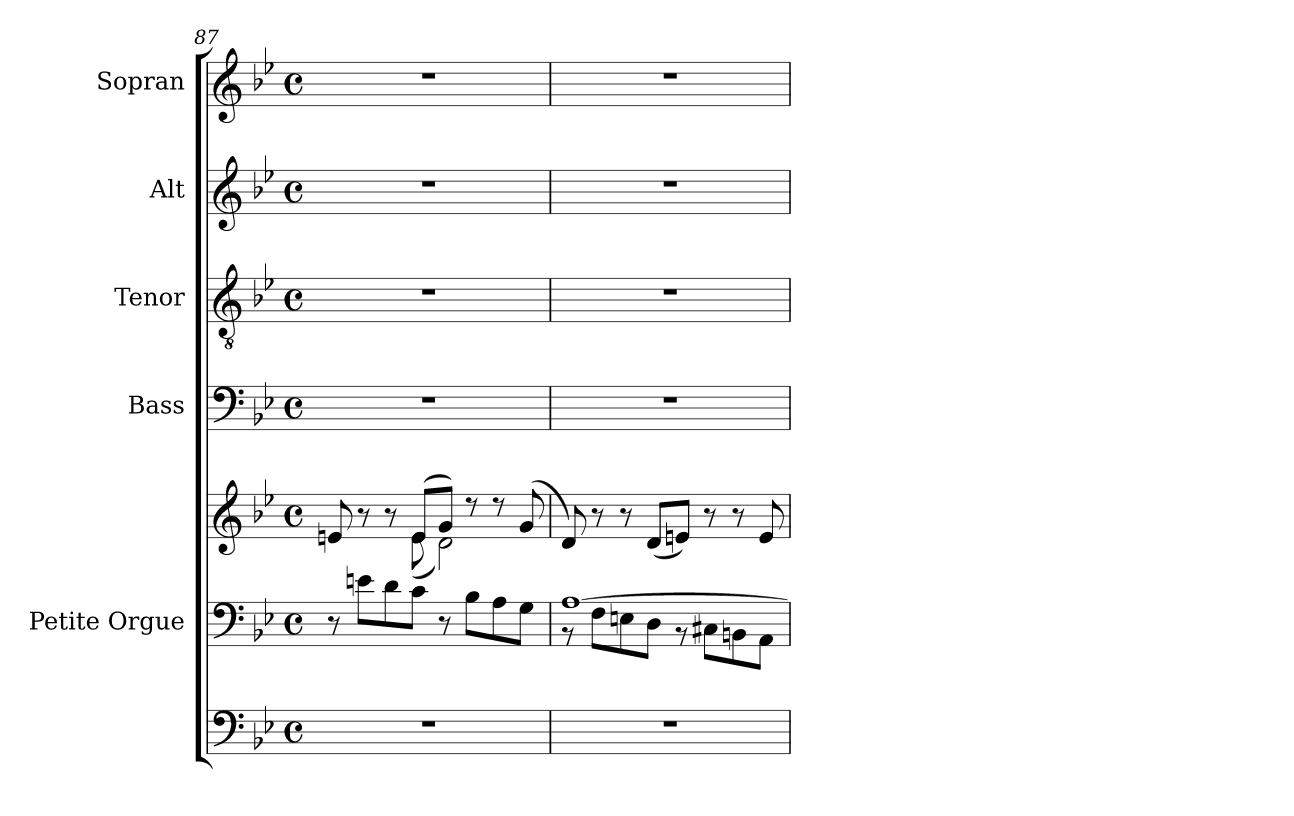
**kern	**kern	**kern	**kern	**kern	**kern	**kern
*part6	*part5	*part5	*part4	*part3	*part2	*part1
*staff7	*staff6	*staff5	*staff4	*staff3	*staff2	*staff1
*	*I"Petite Orgue	*	*I"Bass	*I"Tenor	*I"Alt	*I"Sopran
*	*I'Org. 1	*	*I'B.	*I'T.	*I'A.	*I'S.
*clefF4	*clefF4	*clefG2	*clefF4	*clefGv2	*clefG2	*clefG2
*k[b-e-]	*k[b-e-]	*k[b-e-]	*k[b-e-]	*k[b-e-]	*k[b-e-]	*k[b-e-]
*B-:	*B-:	*B-:	*B-:	*B-:	*B-:	*B-:
*M4/4	*M4/4	*M4/4	*M4/4	*M4/4	*M4/4	*M4/4
*met(c)	*met(c)	*met(c)	*met(c)	*met(c)	*met(c)	*met(c)
=87	=87	=87	=87	=87	=87	=87
*	*	*^	*	*	*	*
1r	8r	8en/	4.ryy	1r	1r	1r	1r
.	8en\L	8r	.	.	.	.	.
.	8d\	8r	.	.	.	.	.
.	8c\J	(>8e/L	(<8e\	.	.	.	.
.	8r	8g/J)	2d\)	.	.	.	.
.	8B-\L	8r	.	.	.	.	.
.	8A\	8r	.	.	.	.	.
.	8G\J	(<8g/	.	.	.	.	.
*	*	*v	*v	*	*	*	*
=88	=88	=88	=88	=88	=88	=88
*	*^	*	*	*	*	*
1r	[>1A	8r	8d/)	1r	1r	1r	1r
.	.	8F\L	8r	.	.	.	.
.	.	8En\	8r	.	.	.	.
.	.	8D\J	(<8d/L	.	.	.	.
.	.	8r	8en/J)	.	.	.	.
.	.	8C#X\L	8r	.	.	.	.
.	.	8BBn\	8r	.	.	.	.
.	.	8AA\J	8e/	.	.	.	.
*	*v	*v	*	*	*	*	*
=	=	=	=	=	=	=
*-	*-	*-	*-	*-	*-	*-
